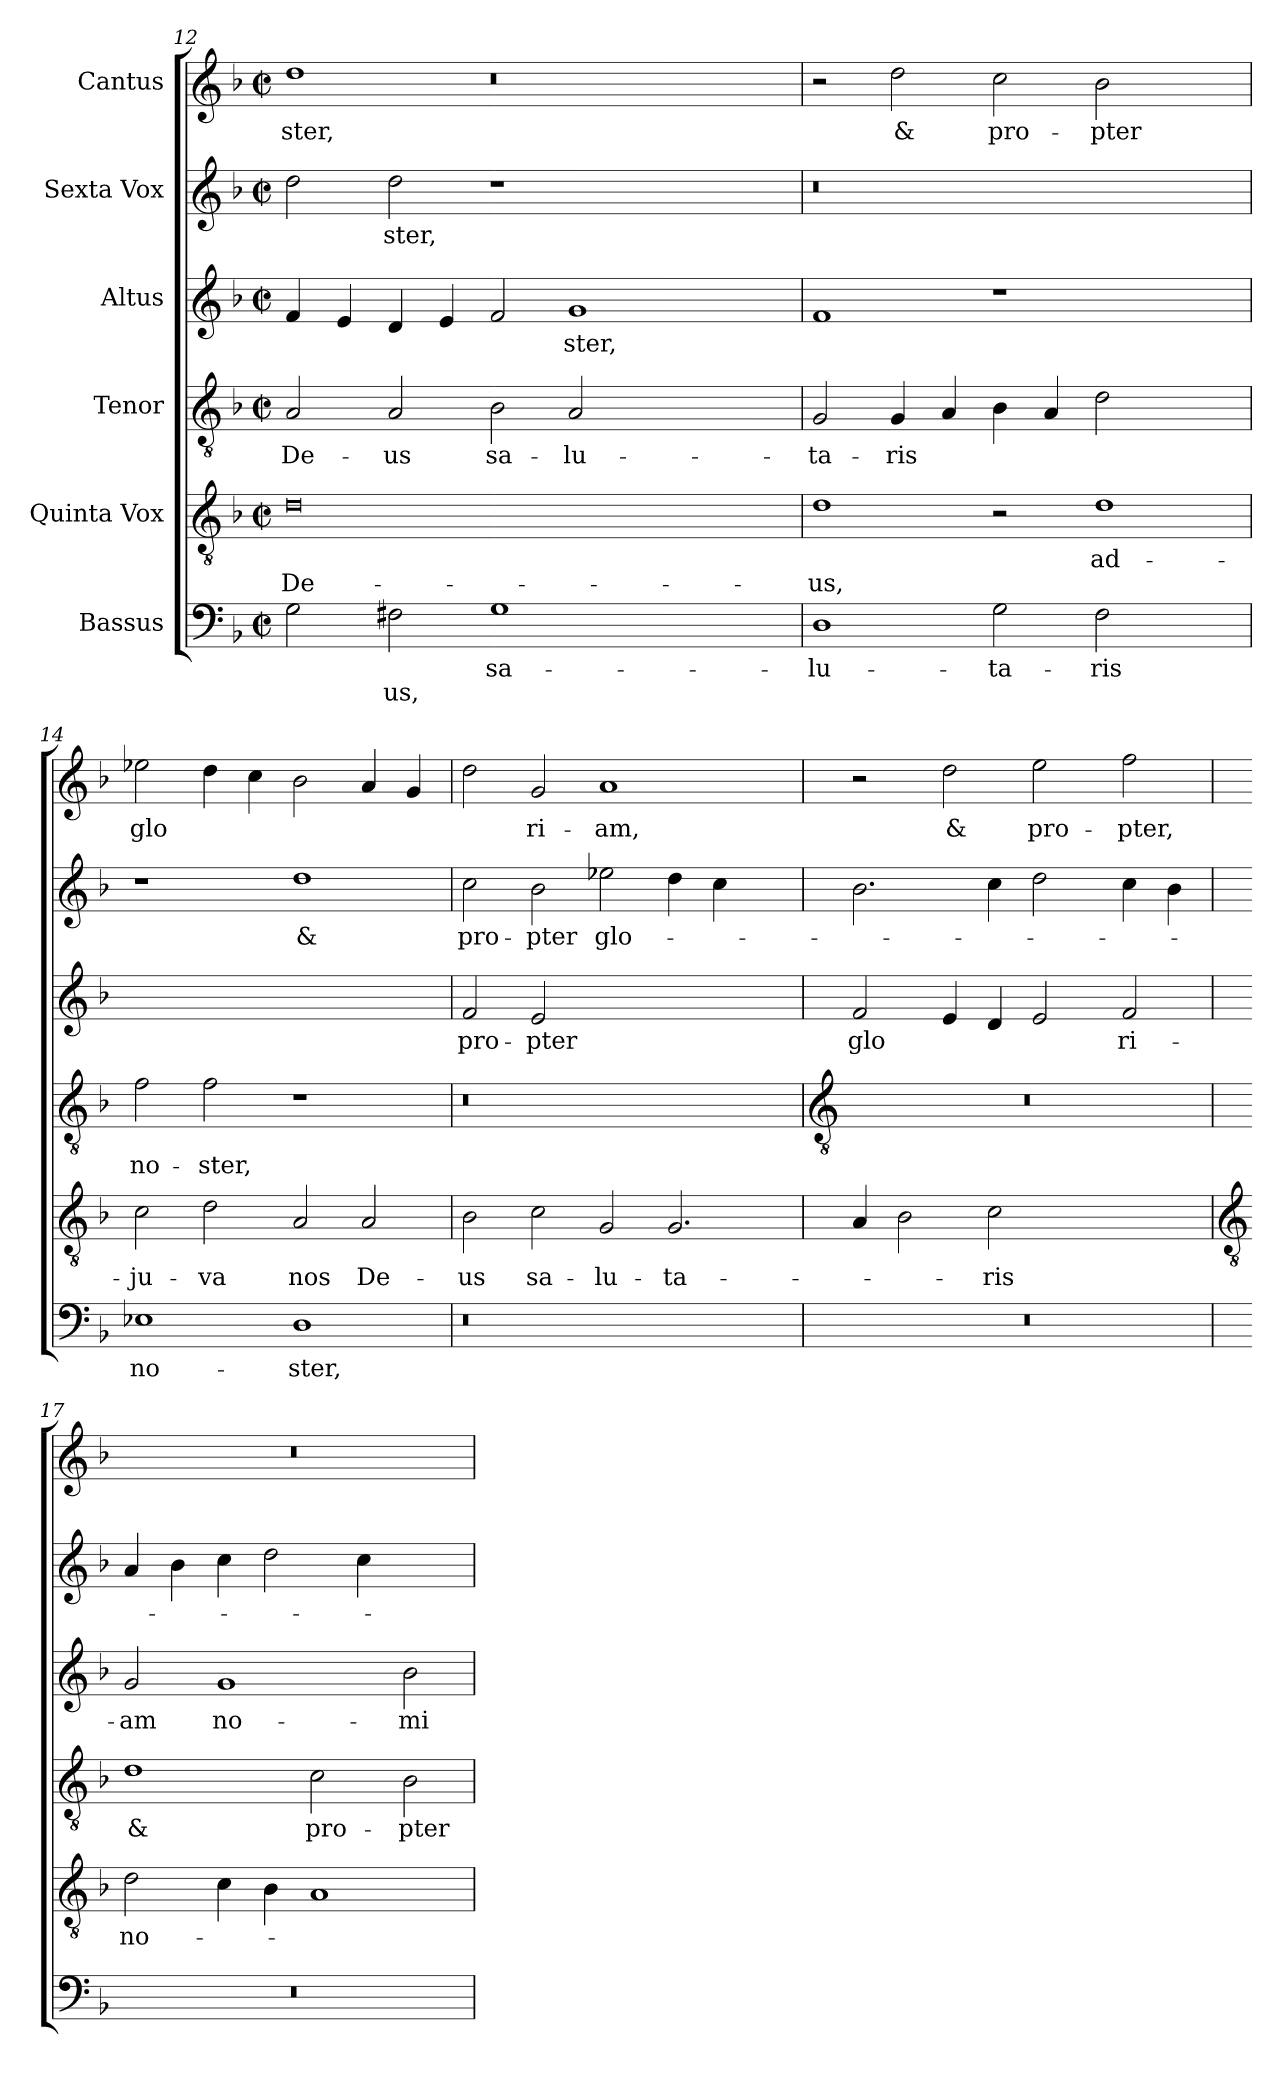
**kern	**text	**text	**kern	**text	**text	**kern	**text	**kern	**text	**kern	**text	**kern	**text
*part6	*part6	*part6	*part5	*part5	*part5	*part4	*part4	*part3	*part3	*part2	*part2	*part1	*part1
*staff6	*staff6	*staff6	*staff5	*staff5	*staff5	*staff4	*staff4	*staff3	*staff3	*staff2	*staff2	*staff1	*staff1
*I"Bassus	*	*	*I"Quinta Vox	*	*	*I"Tenor	*	*I"Altus	*	*I"Sexta Vox	*	*I"Cantus	*
!!LO:LB:g=z
*clefF4	*	*	*clefGv2	*	*	*clefGv2	*	*clefG2	*	*clefG2	*	*clefG2	*
*k[b-]	*	*	*k[b-]	*	*	*k[b-]	*	*k[b-]	*	*k[b-]	*	*k[b-]	*
*F:	*	*	*F:	*	*	*F:	*	*F:	*	*F:	*	*F:	*
*M4/2	*	*	*M4/2	*	*	*M4/2	*	*M4/2	*	*M4/2	*	*M4/2	*
*met(c|)	*	*	*met(c|)	*	*	*met(c|)	*	*met(c|)	*	*met(c|)	*	*met(c|)	*
=12	=12	=12	=12	=12	=12	=12	=12	=12	=12	=12	=12	=12	=12
!	!	!	!	!	!LO:LY:b	!	!LO:LY:b	!	!	!	!	!	!LO:LY:b
2G	.	.	0d	.	De-	2A	De-	4f	.	2dd	.	1dd	-ster,
.	.	.	.	.	.	.	.	4e	.	.	.	.	.
!	!	!LO:LY:b	!	!	!	!	!LO:LY:b	!	!	!	!LO:LY:b	!	!
2F#X	.	us,	.	.	.	2A	-us	4d	.	2dd	-ster,	.	.
.	.	.	.	.	.	.	.	4e	.	.	.	.	.
!	!LO:LY:b	!	!	!	!	!	!LO:LY:b	!	!	!	!	!	!
1G	sa-	.	.	.	.	2B-	sa-	2f	.	1r	.	0r	.
!	!	!	!	!	!	!	!LO:LY:b	!	!LO:LY:b	!	!	!	!
.	.	.	.	.	.	2A	-lu-	1g	-ster,	.	.	.	.
1ryy	.	.	1ryy	.	.	1ryy	.	.	.	1ryy	.	.	.
.	.	.	.	.	.	.	.	2ryy	.	.	.	.	.
=13	=13	=13	=13	=13	=13	=13	=13	=13	=13	=13	=13	=13	=13
!	!LO:LY:b	!	!	!	!LO:LY:b	!	!LO:LY:b	!	!	!	!	!	!
1D	-lu-	.	1d	.	-us,	2G	-ta-	1f	.	0r	.	2r	.
!	!	!	!	!	!	!	!LO:LY:b	!	!	!	!	!	!LO:LY:b
.	.	.	.	.	.	4G	-ris	.	.	.	.	2dd	&
.	.	.	.	.	.	4A	.	.	.	.	.	.	.
!	!LO:LY:b	!	!	!	!	!	!	!	!	!	!	!	!LO:LY:b
2G	-ta-	.	2r	.	.	4B-	.	1r	.	.	.	2cc	pro-
.	.	.	.	.	.	4A	.	.	.	.	.	.	.
!	!LO:LY:b	!	!	!LO:LY:b	!	!	!	!	!	!	!	!	!LO:LY:b
2F	-ris	.	1d	ad-	.	2d	.	.	.	.	.	2b-	-pter
2ryy	.	.	.	.	.	2ryy	.	2ryy	.	2ryy	.	2ryy	.
=14	=14	=14	=14	=14	=14	=14	=14	=14	=14	=14	=14	=14	=14
!	!LO:LY:b	!	!	!LO:LY:b	!	!	!LO:LY:b	!	!LO:LY:b	!	!	!	!LO:LY:b
1E-X	no-	.	2c	-ju-	.	2f	no-	[1gyy	&	1r	.	2ee-	glo
!	!	!	!	!LO:LY:b	!	!	!LO:LY:b	!	!	!	!	!	!
.	.	.	2d	-va	.	2f	-ster,	.	.	.	.	4dd	.
.	.	.	.	.	.	.	.	.	.	.	.	4cc	.
!	!LO:LY:b	!	!	!LO:LY:b	!	!	!	!	!	!	!LO:LY:b	!	!
1D	-ster,	.	2A	nos	.	1r	.	2gyy_	.	1dd	&	2b-	.
!	!	!	!	!LO:LY:b	!	!	!	!	!	!	!	!	!
.	.	.	2A	De-	.	.	.	2gyy]	.	.	.	4a	.
.	.	.	.	.	.	.	.	.	.	.	.	4g	.
!!LO:LB:g=z
=15	=15	=15	=15	=15	=15	=15	=15	=15	=15	=15	=15	=15	=15
!	!	!	!	!LO:LY:b	!	!	!	!	!LO:LY:b	!	!LO:LY:b	!	!
0r	.	.	2B-	-us	.	0r	.	2f	pro-	2cc	pro-	2dd	.
!	!	!	!	!LO:LY:b	!	!	!	!	!LO:LY:b	!	!LO:LY:b	!	!LO:LY:b
.	.	.	2c	sa-	.	.	.	2e	-pter	2b-	-pter	2g	ri-
!	!	!	!	!LO:LY:b	!	!	!	!	!	!	!LO:LY:b	!	!LO:LY:b
.	.	.	2G	-lu-	.	.	.	1ryy	.	2ee-	glo-	1a	-am,
!	!	!	!	!LO:LY:b	!	!	!	!	!	!	!	!	!
.	.	.	2.G	-ta-	.	.	.	.	.	4dd	.	.	.
.	.	.	.	.	.	.	.	.	.	4cc	.	.	.
4ryy	.	.	.	.	.	4ryy	.	4ryy	.	4ryy	.	4ryy	.
!!LO:LB:g=z
=16	=16	=16	=16	=16	=16	=16	=16	=16	=16	=16	=16	=16	=16
*	*	*	*	*	*	*clefGv2	*	*	*	*	*	*	*
!	!	!	!	!	!	!	!	!	!LO:LY:b	!	!	!	!
0r	.	.	4A	.	.	0r	.	2f	glo	2.b-	.	2r	.
.	.	.	2B-	.	.	.	.	.	.	.	.	.	.
!	!	!	!	!	!	!	!	!	!	!	!	!	!LO:LY:b
.	.	.	.	.	.	.	.	4e	.	.	.	2dd	&
!	!	!	!	!LO:LY:b	!	!	!	!	!	!	!	!	!
.	.	.	2c	-ris	.	.	.	4d	.	4cc	.	.	.
!	!	!	!	!	!	!	!	!	!	!	!	!	!LO:LY:b
.	.	.	.	.	.	.	.	2e	.	2dd	.	2ee	pro-
.	.	.	2.ryy	.	.	.	.	.	.	.	.	.	.
!	!	!	!	!	!	!	!	!	!LO:LY:b	!	!	!	!LO:LY:b
.	.	.	.	.	.	.	.	2f	ri-	4cc	.	2ff	-pter,
.	.	.	.	.	.	.	.	.	.	4b-	.	.	.
!!LO:LB:g=z
=17	=17	=17	=17	=17	=17	=17	=17	=17	=17	=17	=17	=17	=17
*	*	*	*clefGv2	*	*	*	*	*	*	*	*	*	*
!	!	!	!	!LO:LY:b	!	!	!LO:LY:b	!	!LO:LY:b	!	!	!	!
0r	.	.	2d	no-	.	1d	&	2g	-am	4a	.	0r	.
.	.	.	.	.	.	.	.	.	.	4b-	.	.	.
!	!	!	!	!	!	!	!	!	!LO:LY:b	!	!	!	!
.	.	.	4c	.	.	.	.	1g	no-	4cc	.	.	.
.	.	.	4B-	.	.	.	.	.	.	2dd	.	.	.
!	!	!	!	!	!	!	!LO:LY:b	!	!	!	!	!	!
.	.	.	1A	.	.	2c	pro-	.	.	.	.	.	.
.	.	.	.	.	.	.	.	.	.	4cc	.	.	.
!	!	!	!	!	!	!	!LO:LY:b	!	!LO:LY:b	!	!	!	!
.	.	.	.	.	.	2B-	-pter	2b-	-mi-	[2ccyy	.	.	.
=	=	=	=	=	=	=	=	=	=	=	=	=	=
*-	*-	*-	*-	*-	*-	*-	*-	*-	*-	*-	*-	*-	*-
